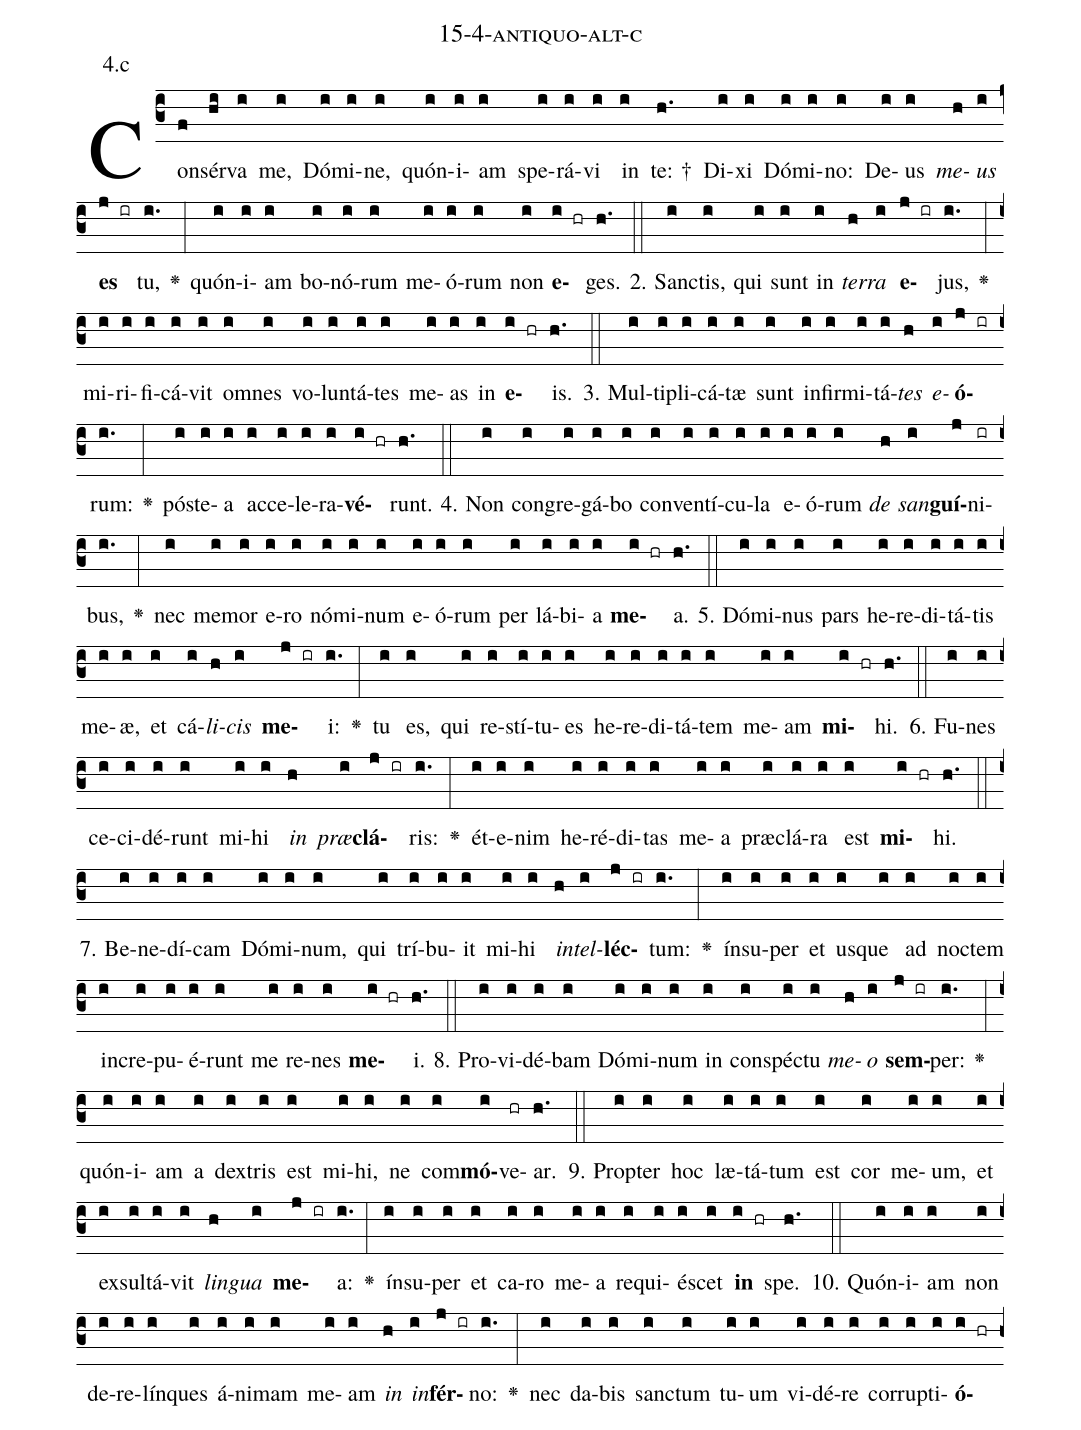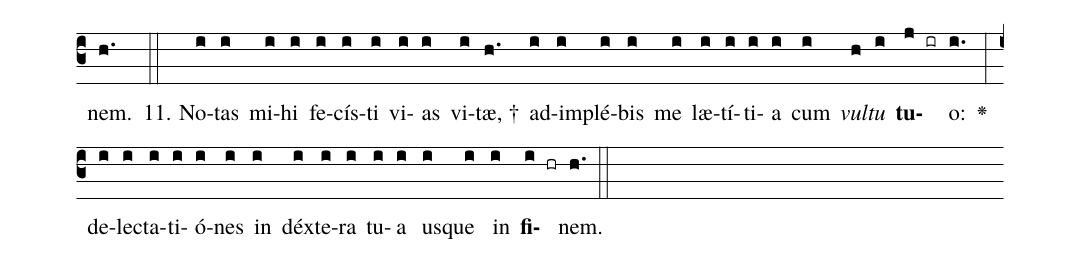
name: 15-4-antiquo-alt-c;
annotation: 4.c;
%%
(c3)Con(f)sér(hi)va(i) me,(i) Dó(i)mi(i)ne,(i) quón(i)i(i)am(i) spe(i)rá(i)vi(i) in(i) te: †(h.) Di(i)xi(i) Dó(i)mi(i)no:(i) De(i)us(i) <i>me</i>(h)<i>us</i>(i) <b>es</b>(j ir) tu,(i.) <v>\greheightstar</v>(:) quón(i)i(i)am(i) bo(i)nó(i)rum(i) me(i)ó(i)rum(i) non(i) <b>e</b>(i hr)ges.(h.) (::)
2. Sanc(i)tis,(i) qui(i) sunt(i) in(i) <i>ter</i>(h)<i>ra</i>(i) <b>e</b>(j ir)jus,(i.) <v>\greheightstar</v>(:) mi(i)ri(i)fi(i)cá(i)vit(i) om(i)nes(i) vo(i)lun(i)tá(i)tes(i) me(i)as(i) in(i) <b>e</b>(i hr)is.(h.) (::)
3. Mul(i)ti(i)pli(i)cá(i)tæ(i) sunt(i) in(i)fir(i)mi(i)tá(i)<i>tes</i>(h) <i>e</i>(i)<b>ó</b>(j ir)rum:(i.) <v>\greheightstar</v>(:) póst(i)e(i)a(i) ac(i)ce(i)le(i)ra(i)<b>vé</b>(i hr)runt.(h.) (::)
4. Non(i) con(i)gre(i)gá(i)bo(i) con(i)ven(i)tí(i)cu(i)la(i) e(i)ó(i)rum(i) <i>de</i>(h) <i>san</i>(i)<b>guí</b>(j)ni(ir)bus,(i.) <v>\greheightstar</v>(:) nec(i) me(i)mor(i) e(i)ro(i) nó(i)mi(i)num(i) e(i)ó(i)rum(i) per(i) lá(i)bi(i)a(i) <b>me</b>(i hr)a.(h.) (::)
5. Dó(i)mi(i)nus(i) pars(i) he(i)re(i)di(i)tá(i)tis(i) me(i)æ,(i) et(i) cá(i)<i>li</i>(h)<i>cis</i>(i) <b>me</b>(j ir)i:(i.) <v>\greheightstar</v>(:) tu(i) es,(i) qui(i) re(i)stí(i)tu(i)es(i) he(i)re(i)di(i)tá(i)tem(i) me(i)am(i) <b>mi</b>(i hr)hi.(h.) (::)
6. Fu(i)nes(i) ce(i)ci(i)dé(i)runt(i) mi(i)hi(i) <i>in</i>(h) <i>præ</i>(i)<b>clá</b>(j ir)ris:(i.) <v>\greheightstar</v>(:) ét(i)e(i)nim(i) he(i)ré(i)di(i)tas(i) me(i)a(i) præ(i)clá(i)ra(i) est(i) <b>mi</b>(i hr)hi.(h.) (::)
7. Be(i)ne(i)dí(i)cam(i) Dó(i)mi(i)num,(i) qui(i) trí(i)bu(i)it(i) mi(i)hi(i) <i>in</i>(h)<i>tel</i>(i)<b>léc</b>(j ir)tum:(i.) <v>\greheightstar</v>(:) ín(i)su(i)per(i) et(i) us(i)que(i) ad(i) noc(i)tem(i) in(i)cre(i)pu(i)é(i)runt(i) me(i) re(i)nes(i) <b>me</b>(i hr)i.(h.) (::)
8. Pro(i)vi(i)dé(i)bam(i) Dó(i)mi(i)num(i) in(i) con(i)spéc(i)tu(i) <i>me</i>(h)<i>o</i>(i) <b>sem</b>(j ir)per:(i.) <v>\greheightstar</v>(:) quón(i)i(i)am(i) a(i) dex(i)tris(i) est(i) mi(i)hi,(i) ne(i) com(i)<b>mó</b>(i)ve(hr)ar.(h.) (::)
9. Prop(i)ter(i) hoc(i) læ(i)tá(i)tum(i) est(i) cor(i) me(i)um,(i) et(i) ex(i)sul(i)tá(i)vit(i) <i>lin</i>(h)<i>gua</i>(i) <b>me</b>(j ir)a:(i.) <v>\greheightstar</v>(:) ín(i)su(i)per(i) et(i) ca(i)ro(i) me(i)a(i) re(i)qui(i)é(i)scet(i) <b>in</b>(i hr) spe.(h.) (::)
10. Quón(i)i(i)am(i) non(i) de(i)re(i)lín(i)ques(i) á(i)ni(i)mam(i) me(i)am(i) <i>in</i>(h) <i>in</i>(i)<b>fér</b>(j ir)no:(i.) <v>\greheightstar</v>(:) nec(i) da(i)bis(i) sanc(i)tum(i) tu(i)um(i) vi(i)dé(i)re(i) cor(i)rup(i)ti(i)<b>ó</b>(i hr)nem.(h.) (::)
11. No(i)tas(i) mi(i)hi(i) fe(i)cís(i)ti(i) vi(i)as(i) vi(i)tæ, †(h.) ad(i)im(i)plé(i)bis(i) me(i) læ(i)tí(i)ti(i)a(i) cum(i) <i>vul</i>(h)<i>tu</i>(i) <b>tu</b>(j ir)o:(i.) <v>\greheightstar</v>(:) de(i)lec(i)ta(i)ti(i)ó(i)nes(i) in(i) déx(i)te(i)ra(i) tu(i)a(i) us(i)que(i) in(i) <b>fi</b>(i hr)nem.(h.) (::)
